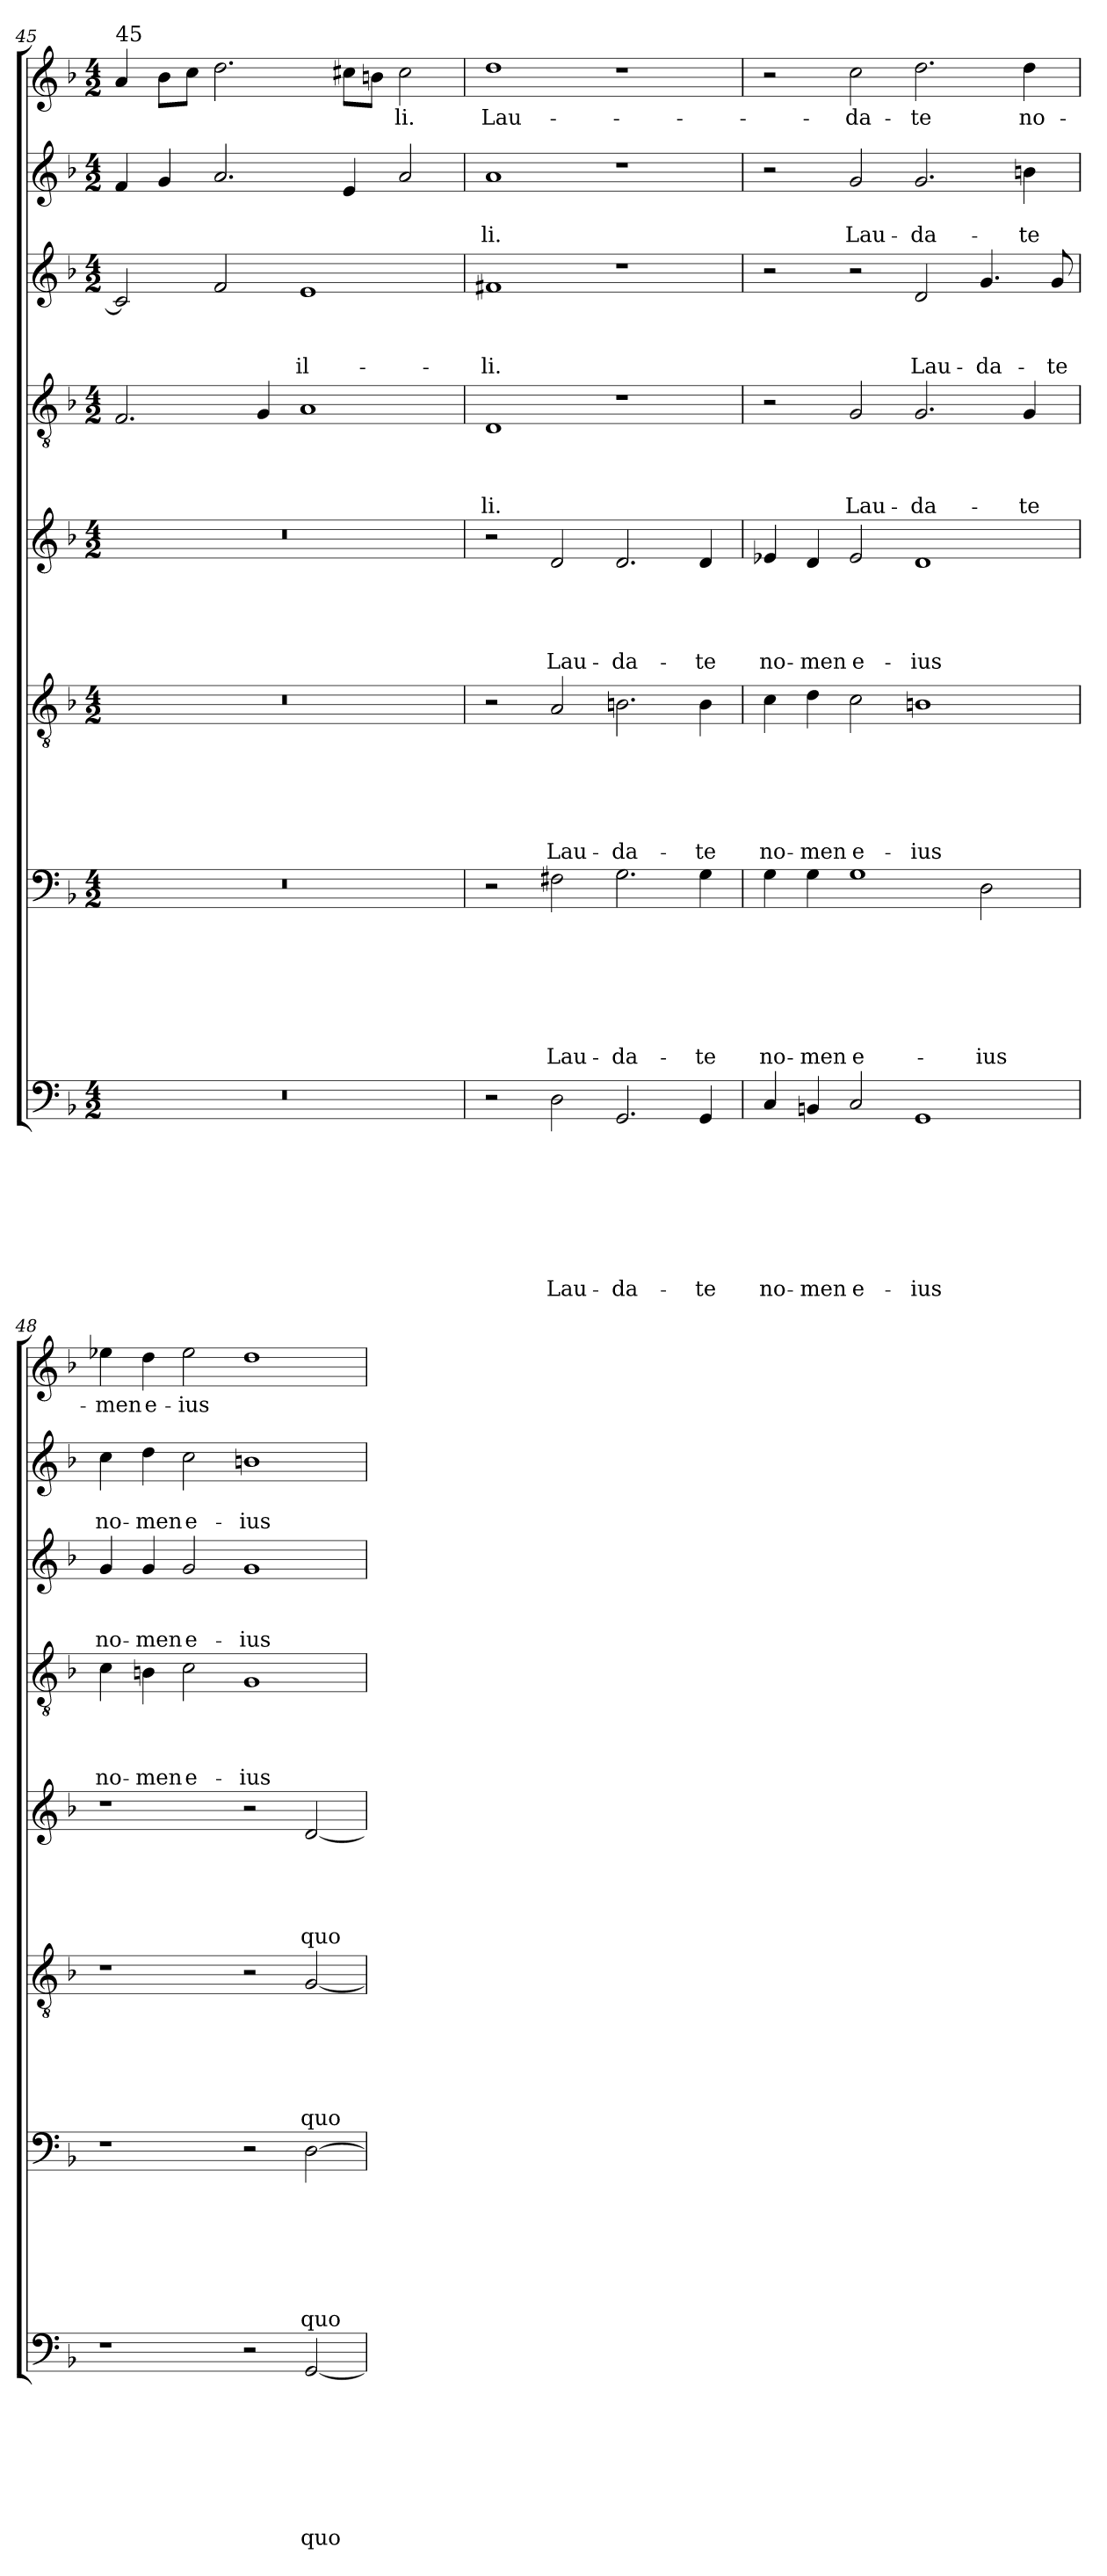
**kern	**text	**text	**text	**text	**text	**text	**text	**text	**kern	**text	**text	**text	**text	**text	**text	**text	**kern	**text	**text	**text	**text	**text	**text	**kern	**text	**text	**text	**text	**text	**kern	**text	**text	**text	**text	**kern	**text	**text	**text	**kern	**text	**text	**kern	**text
*part8	*part8	*part8	*part8	*part8	*part8	*part8	*part8	*part8	*part7	*part7	*part7	*part7	*part7	*part7	*part7	*part7	*part6	*part6	*part6	*part6	*part6	*part6	*part6	*part5	*part5	*part5	*part5	*part5	*part5	*part4	*part4	*part4	*part4	*part4	*part3	*part3	*part3	*part3	*part2	*part2	*part2	*part1	*part1
*staff8	*staff8	*staff8	*staff8	*staff8	*staff8	*staff8	*staff8	*staff8	*staff7	*staff7	*staff7	*staff7	*staff7	*staff7	*staff7	*staff7	*staff6	*staff6	*staff6	*staff6	*staff6	*staff6	*staff6	*staff5	*staff5	*staff5	*staff5	*staff5	*staff5	*staff4	*staff4	*staff4	*staff4	*staff4	*staff3	*staff3	*staff3	*staff3	*staff2	*staff2	*staff2	*staff1	*staff1
*clefF4	*	*	*	*	*	*	*	*	*clefF4	*	*	*	*	*	*	*	*clefGv2	*	*	*	*	*	*	*clefG2	*	*	*	*	*	*clefGv2	*	*	*	*	*clefG2	*	*	*	*clefG2	*	*	*clefG2	*
*k[b-]	*	*	*	*	*	*	*	*	*k[b-]	*	*	*	*	*	*	*	*k[b-]	*	*	*	*	*	*	*k[b-]	*	*	*	*	*	*k[b-]	*	*	*	*	*k[b-]	*	*	*	*k[b-]	*	*	*k[b-]	*
*F:	*	*	*	*	*	*	*	*	*F:	*	*	*	*	*	*	*	*F:	*	*	*	*	*	*	*F:	*	*	*	*	*	*F:	*	*	*	*	*F:	*	*	*	*F:	*	*	*F:	*
*M4/2	*	*	*	*	*	*	*	*	*M4/2	*	*	*	*	*	*	*	*M4/2	*	*	*	*	*	*	*M4/2	*	*	*	*	*	*M4/2	*	*	*	*	*M4/2	*	*	*	*M4/2	*	*	*M4/2	*
=45	=45	=45	=45	=45	=45	=45	=45	=45	=45	=45	=45	=45	=45	=45	=45	=45	=45	=45	=45	=45	=45	=45	=45	=45	=45	=45	=45	=45	=45	=45	=45	=45	=45	=45	=45	=45	=45	=45	=45	=45	=45	=45	=45
!	!	!	!	!	!	!	!	!	!	!	!	!	!	!	!	!	!	!	!	!	!	!	!	!	!	!	!	!	!	!	!	!	!	!	!	!	!	!	!	!	!	!LO:TX:a:t=45	!
!	!	!	!	!	!	!	!	!	!	!	!	!	!	!	!	!	!	!	!	!	!	!	!	!	!	!	!	!	!	!	!	!	!	!LO:LY:b	!	!	!	!	!	!	!LO:LY:b	!	!
0r	.	.	.	.	.	.	.	.	0r	.	.	.	.	.	.	.	0r	.	.	.	.	.	.	0r	.	.	.	.	.	2.F/	.	.	.	­	2c/]	.	.	.	4f/	.	­	4a/	.
.	.	.	.	.	.	.	.	.	.	.	.	.	.	.	.	.	.	.	.	.	.	.	.	.	.	.	.	.	.	.	.	.	.	.	.	.	.	.	4g/	.	.	8b-\L	.
!	!	!	!	!	!	!	!	!	!	!	!	!	!	!	!	!	!	!	!	!	!	!	!	!	!	!	!	!	!	!	!	!	!	!	!	!	!	!	!	!	!	!	!LO:LY:b
.	.	.	.	.	.	.	.	.	.	.	.	.	.	.	.	.	.	.	.	.	.	.	.	.	.	.	.	.	.	.	.	.	.	.	.	.	.	.	.	.	.	8cc\J	­
!	!	!	!	!	!	!	!	!	!	!	!	!	!	!	!	!	!	!	!	!	!	!	!	!	!	!	!	!	!	!	!	!	!	!	!	!	!	!	!	!	!LO:LY:b	!	!
.	.	.	.	.	.	.	.	.	.	.	.	.	.	.	.	.	.	.	.	.	.	.	.	.	.	.	.	.	.	.	.	.	.	.	2f/	.	.	.	2.a/	.	­	2.dd\	.
.	.	.	.	.	.	.	.	.	.	.	.	.	.	.	.	.	.	.	.	.	.	.	.	.	.	.	.	.	.	4G/	.	.	.	.	.	.	.	.	.	.	.	.	.
!	!	!	!	!	!	!	!	!	!	!	!	!	!	!	!	!	!	!	!	!	!	!	!	!	!	!	!	!	!	!	!	!	!	!LO:LY:b	!	!	!	!LO:LY:b	!	!	!	!	!
.	.	.	.	.	.	.	.	.	.	.	.	.	.	.	.	.	.	.	.	.	.	.	.	.	.	.	.	.	.	1A	.	.	.	­	1e	.	.	il-	.	.	.	.	.
.	.	.	.	.	.	.	.	.	.	.	.	.	.	.	.	.	.	.	.	.	.	.	.	.	.	.	.	.	.	.	.	.	.	.	.	.	.	.	4e/	.	.	8cc#\L	.
!	!	!	!	!	!	!	!	!	!	!	!	!	!	!	!	!	!	!	!	!	!	!	!	!	!	!	!	!	!	!	!	!	!	!	!	!	!	!	!	!	!	!	!LO:LY:b
.	.	.	.	.	.	.	.	.	.	.	.	.	.	.	.	.	.	.	.	.	.	.	.	.	.	.	.	.	.	.	.	.	.	.	.	.	.	.	.	.	.	8b\J	­
!	!	!	!	!	!	!	!	!	!	!	!	!	!	!	!	!	!	!	!	!	!	!	!	!	!	!	!	!	!	!	!	!	!	!	!	!	!	!	!	!	!LO:LY:b	!	!LO:LY:b
.	.	.	.	.	.	.	.	.	.	.	.	.	.	.	.	.	.	.	.	.	.	.	.	.	.	.	.	.	.	.	.	.	.	.	.	.	.	.	2a/	.	­	2cc#\	li.
=46	=46	=46	=46	=46	=46	=46	=46	=46	=46	=46	=46	=46	=46	=46	=46	=46	=46	=46	=46	=46	=46	=46	=46	=46	=46	=46	=46	=46	=46	=46	=46	=46	=46	=46	=46	=46	=46	=46	=46	=46	=46	=46	=46
!	!	!	!	!	!	!	!	!	!	!	!	!	!	!	!	!	!	!	!	!	!	!	!	!	!	!	!	!	!	!	!	!	!	!LO:LY:b	!	!	!	!LO:LY:b	!	!	!LO:LY:b	!	!LO:LY:b
2r	.	.	.	.	.	.	.	.	2r	.	.	.	.	.	.	.	2r	.	.	.	.	.	.	2r	.	.	.	.	.	1D	.	.	.	li.	1f#X	.	.	-li.	1a	.	li.	1dd	Lau-
!	!	!	!	!	!	!	!	!LO:LY:b	!	!	!	!	!	!	!	!LO:LY:b	!	!	!	!	!	!	!LO:LY:b	!	!	!	!	!	!LO:LY:b	!	!	!	!	!	!	!	!	!	!	!	!	!	!
2D\	.	.	.	.	.	.	.	Lau-	2F#X\	.	.	.	.	.	.	Lau-	2A/	.	.	.	.	.	Lau-	2d/	.	.	.	.	Lau-	.	.	.	.	.	.	.	.	.	.	.	.	.	.
!	!	!	!	!	!	!	!	!LO:LY:b	!	!	!	!	!	!	!	!LO:LY:b	!	!	!	!	!	!	!LO:LY:b	!	!	!	!	!	!LO:LY:b	!	!	!	!	!	!	!	!	!	!	!	!	!	!
2.GG/	.	.	.	.	.	.	.	-da-	2.G\	.	.	.	.	.	.	-da-	2.Bn\	.	.	.	.	.	-da-	2.d/	.	.	.	.	-da-	1r	.	.	.	.	1r	.	.	.	1r	.	.	1r	.
!	!	!	!	!	!	!	!	!LO:LY:b	!	!	!	!	!	!	!	!LO:LY:b	!	!	!	!	!	!	!LO:LY:b	!	!	!	!	!	!LO:LY:b	!	!	!	!	!	!	!	!	!	!	!	!	!	!
4GG/	.	.	.	.	.	.	.	-te	4G\	.	.	.	.	.	.	-te	4B\	.	.	.	.	.	-te	4d/	.	.	.	.	-te	.	.	.	.	.	.	.	.	.	.	.	.	.	.
=47	=47	=47	=47	=47	=47	=47	=47	=47	=47	=47	=47	=47	=47	=47	=47	=47	=47	=47	=47	=47	=47	=47	=47	=47	=47	=47	=47	=47	=47	=47	=47	=47	=47	=47	=47	=47	=47	=47	=47	=47	=47	=47	=47
!	!	!	!	!	!	!	!	!LO:LY:b	!	!	!	!	!	!	!	!LO:LY:b	!	!	!	!	!	!	!LO:LY:b	!	!	!	!	!	!LO:LY:b	!	!	!	!	!	!	!	!	!	!	!	!	!	!
4C/	.	.	.	.	.	.	.	no-	4G\	.	.	.	.	.	.	no-	4c\	.	.	.	.	.	no-	4e-X/	.	.	.	.	no-	2r	.	.	.	.	2r	.	.	.	2r	.	.	2r	.
!	!	!	!	!	!	!	!	!LO:LY:b	!	!	!	!	!	!	!	!LO:LY:b	!	!	!	!	!	!	!LO:LY:b	!	!	!	!	!	!LO:LY:b	!	!	!	!	!	!	!	!	!	!	!	!	!	!
4BBn/	.	.	.	.	.	.	.	-men	4G\	.	.	.	.	.	.	-men	4d\	.	.	.	.	.	-men	4d/	.	.	.	.	-men	.	.	.	.	.	.	.	.	.	.	.	.	.	.
!	!	!	!	!	!	!	!	!LO:LY:b	!	!	!	!	!	!	!	!LO:LY:b	!	!	!	!	!	!	!LO:LY:b	!	!	!	!	!	!LO:LY:b	!	!	!	!	!LO:LY:b	!	!	!	!	!	!	!LO:LY:b	!	!LO:LY:b
2C/	.	.	.	.	.	.	.	e-	1G	.	.	.	.	.	.	e-	2c\	.	.	.	.	.	e-	2e-/	.	.	.	.	e-	2G/	.	.	.	Lau-	2r	.	.	.	2g/	.	Lau-	2cc\	-da-
!	!	!	!	!	!	!	!	!LO:LY:b	!	!	!	!	!	!	!	!	!	!	!	!	!	!	!LO:LY:b	!	!	!	!	!	!LO:LY:b	!	!	!	!	!LO:LY:b	!	!	!	!LO:LY:b	!	!	!LO:LY:b	!	!LO:LY:b
1GG	.	.	.	.	.	.	.	-ius	.	.	.	.	.	.	.	.	1Bn	.	.	.	.	.	-ius	1d	.	.	.	.	-ius	2.G/	.	.	.	-da-	2d/	.	.	Lau-	2.g/	.	-da-	2.dd\	-te
!	!	!	!	!	!	!	!	!	!	!	!	!	!	!	!	!LO:LY:b	!	!	!	!	!	!	!	!	!	!	!	!	!	!	!	!	!	!	!	!	!	!LO:LY:b	!	!	!	!	!
.	.	.	.	.	.	.	.	.	2D\	.	.	.	.	.	.	-ius	.	.	.	.	.	.	.	.	.	.	.	.	.	.	.	.	.	.	4.g/	.	.	-da-	.	.	.	.	.
!	!	!	!	!	!	!	!	!	!	!	!	!	!	!	!	!	!	!	!	!	!	!	!	!	!	!	!	!	!	!	!	!	!	!LO:LY:b	!	!	!	!	!	!	!LO:LY:b	!	!LO:LY:b
.	.	.	.	.	.	.	.	.	.	.	.	.	.	.	.	.	.	.	.	.	.	.	.	.	.	.	.	.	.	4G/	.	.	.	-te	.	.	.	.	4bn\	.	-te	4dd\	no-
!	!	!	!	!	!	!	!	!	!	!	!	!	!	!	!	!	!	!	!	!	!	!	!	!	!	!	!	!	!	!	!	!	!	!	!	!	!	!LO:LY:b	!	!	!	!	!
.	.	.	.	.	.	.	.	.	.	.	.	.	.	.	.	.	.	.	.	.	.	.	.	.	.	.	.	.	.	.	.	.	.	.	8g/	.	.	-te	.	.	.	.	.
=48	=48	=48	=48	=48	=48	=48	=48	=48	=48	=48	=48	=48	=48	=48	=48	=48	=48	=48	=48	=48	=48	=48	=48	=48	=48	=48	=48	=48	=48	=48	=48	=48	=48	=48	=48	=48	=48	=48	=48	=48	=48	=48	=48
!	!	!	!	!	!	!	!	!	!	!	!	!	!	!	!	!	!	!	!	!	!	!	!	!	!	!	!	!	!	!	!	!	!	!LO:LY:b	!	!	!	!LO:LY:b	!	!	!LO:LY:b	!	!LO:LY:b
1r	.	.	.	.	.	.	.	.	1r	.	.	.	.	.	.	.	1r	.	.	.	.	.	.	1r	.	.	.	.	.	4c\	.	.	.	no-	4g/	.	.	no-	4cc\	.	no-	4ee-X\	-men
!	!	!	!	!	!	!	!	!	!	!	!	!	!	!	!	!	!	!	!	!	!	!	!	!	!	!	!	!	!	!	!	!	!	!LO:LY:b	!	!	!	!LO:LY:b	!	!	!LO:LY:b	!	!LO:LY:b
.	.	.	.	.	.	.	.	.	.	.	.	.	.	.	.	.	.	.	.	.	.	.	.	.	.	.	.	.	.	4Bn\	.	.	.	-men	4g/	.	.	-men	4dd\	.	-men	4dd\	e-
!	!	!	!	!	!	!	!	!	!	!	!	!	!	!	!	!	!	!	!	!	!	!	!	!	!	!	!	!	!	!	!	!	!	!LO:LY:b	!	!	!	!LO:LY:b	!	!	!LO:LY:b	!	!LO:LY:b
.	.	.	.	.	.	.	.	.	.	.	.	.	.	.	.	.	.	.	.	.	.	.	.	.	.	.	.	.	.	2c\	.	.	.	e-	2g/	.	.	e-	2cc\	.	e-	2ee-\	-ius
!	!	!	!	!	!	!	!	!	!	!	!	!	!	!	!	!	!	!	!	!	!	!	!	!	!	!	!	!	!	!	!	!	!	!LO:LY:b	!	!	!	!LO:LY:b	!	!	!LO:LY:b	!	!
2r	.	.	.	.	.	.	.	.	2r	.	.	.	.	.	.	.	2r	.	.	.	.	.	.	2r	.	.	.	.	.	1G	.	.	.	-ius	1g	.	.	-ius	1bn	.	-ius	1dd	.
!	!	!	!	!	!	!	!	!LO:LY:b	!	!	!	!	!	!	!	!LO:LY:b	!	!	!	!	!	!	!LO:LY:b	!	!	!	!	!	!LO:LY:b	!	!	!	!	!	!	!	!	!	!	!	!	!	!
[2GG/	.	.	.	.	.	.	.	quo­	[2D\	.	.	.	.	.	.	quo­	[2G/	.	.	.	.	.	quo­	[2d/	.	.	.	.	quo­	.	.	.	.	.	.	.	.	.	.	.	.	.	.
=	=	=	=	=	=	=	=	=	=	=	=	=	=	=	=	=	=	=	=	=	=	=	=	=	=	=	=	=	=	=	=	=	=	=	=	=	=	=	=	=	=	=	=
*-	*-	*-	*-	*-	*-	*-	*-	*-	*-	*-	*-	*-	*-	*-	*-	*-	*-	*-	*-	*-	*-	*-	*-	*-	*-	*-	*-	*-	*-	*-	*-	*-	*-	*-	*-	*-	*-	*-	*-	*-	*-	*-	*-
